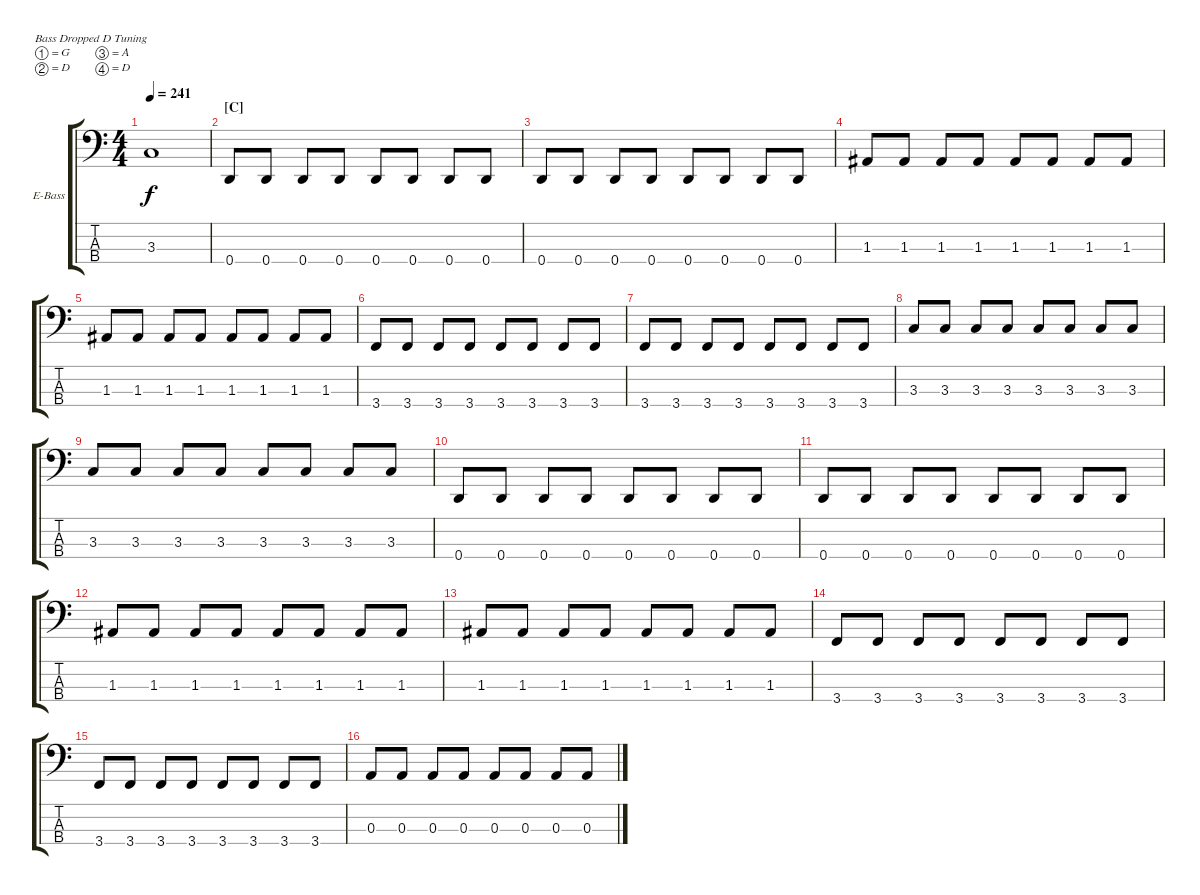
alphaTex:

\defaultSystemsLayout 4
\bracketExtendMode groupsimilarinstruments
\firstSystemTrackNameOrientation horizontal
\otherSystemsTrackNameOrientation horizontal
\track ("Electric Bass (Pick)" "E-Bass") {instrument electricbassfinger}
\staff {score tabs}
\tuning (G2 D2 A1 D1)
\ts (4 4)
\tempo 241
\clef f4
\ks c
3.3.1{dy f} |
\section ("C" "")
0.4.8 0.4.8 0.4.8 0.4.8 0.4.8 0.4.8 0.4.8 0.4.8 |
0.4.8 0.4.8 0.4.8 0.4.8 0.4.8 0.4.8 0.4.8 0.4.8 |
1.3.8 1.3.8 1.3.8 1.3.8 1.3.8 1.3.8 1.3.8 1.3.8 |
1.3.8 1.3.8 1.3.8 1.3.8 1.3.8 1.3.8 1.3.8 1.3.8 |
3.4.8 3.4.8 3.4.8 3.4.8 3.4.8 3.4.8 3.4.8 3.4.8 |
3.4.8 3.4.8 3.4.8 3.4.8 3.4.8 3.4.8 3.4.8 3.4.8 |
3.3.8 3.3.8 3.3.8 3.3.8 3.3.8 3.3.8 3.3.8 3.3.8 |
3.3.8 3.3.8 3.3.8 3.3.8 3.3.8 3.3.8 3.3.8 3.3.8 |
0.4.8 0.4.8 0.4.8 0.4.8 0.4.8 0.4.8 0.4.8 0.4.8 |
0.4.8 0.4.8 0.4.8 0.4.8 0.4.8 0.4.8 0.4.8 0.4.8 |
1.3.8 1.3.8 1.3.8 1.3.8 1.3.8 1.3.8 1.3.8 1.3.8 |
1.3.8 1.3.8 1.3.8 1.3.8 1.3.8 1.3.8 1.3.8 1.3.8 |
3.4.8 3.4.8 3.4.8 3.4.8 3.4.8 3.4.8 3.4.8 3.4.8 |
3.4.8 3.4.8 3.4.8 3.4.8 3.4.8 3.4.8 3.4.8 3.4.8 |
0.3.8 0.3.8 0.3.8 0.3.8 0.3.8 0.3.8 0.3.8 0.3.8
